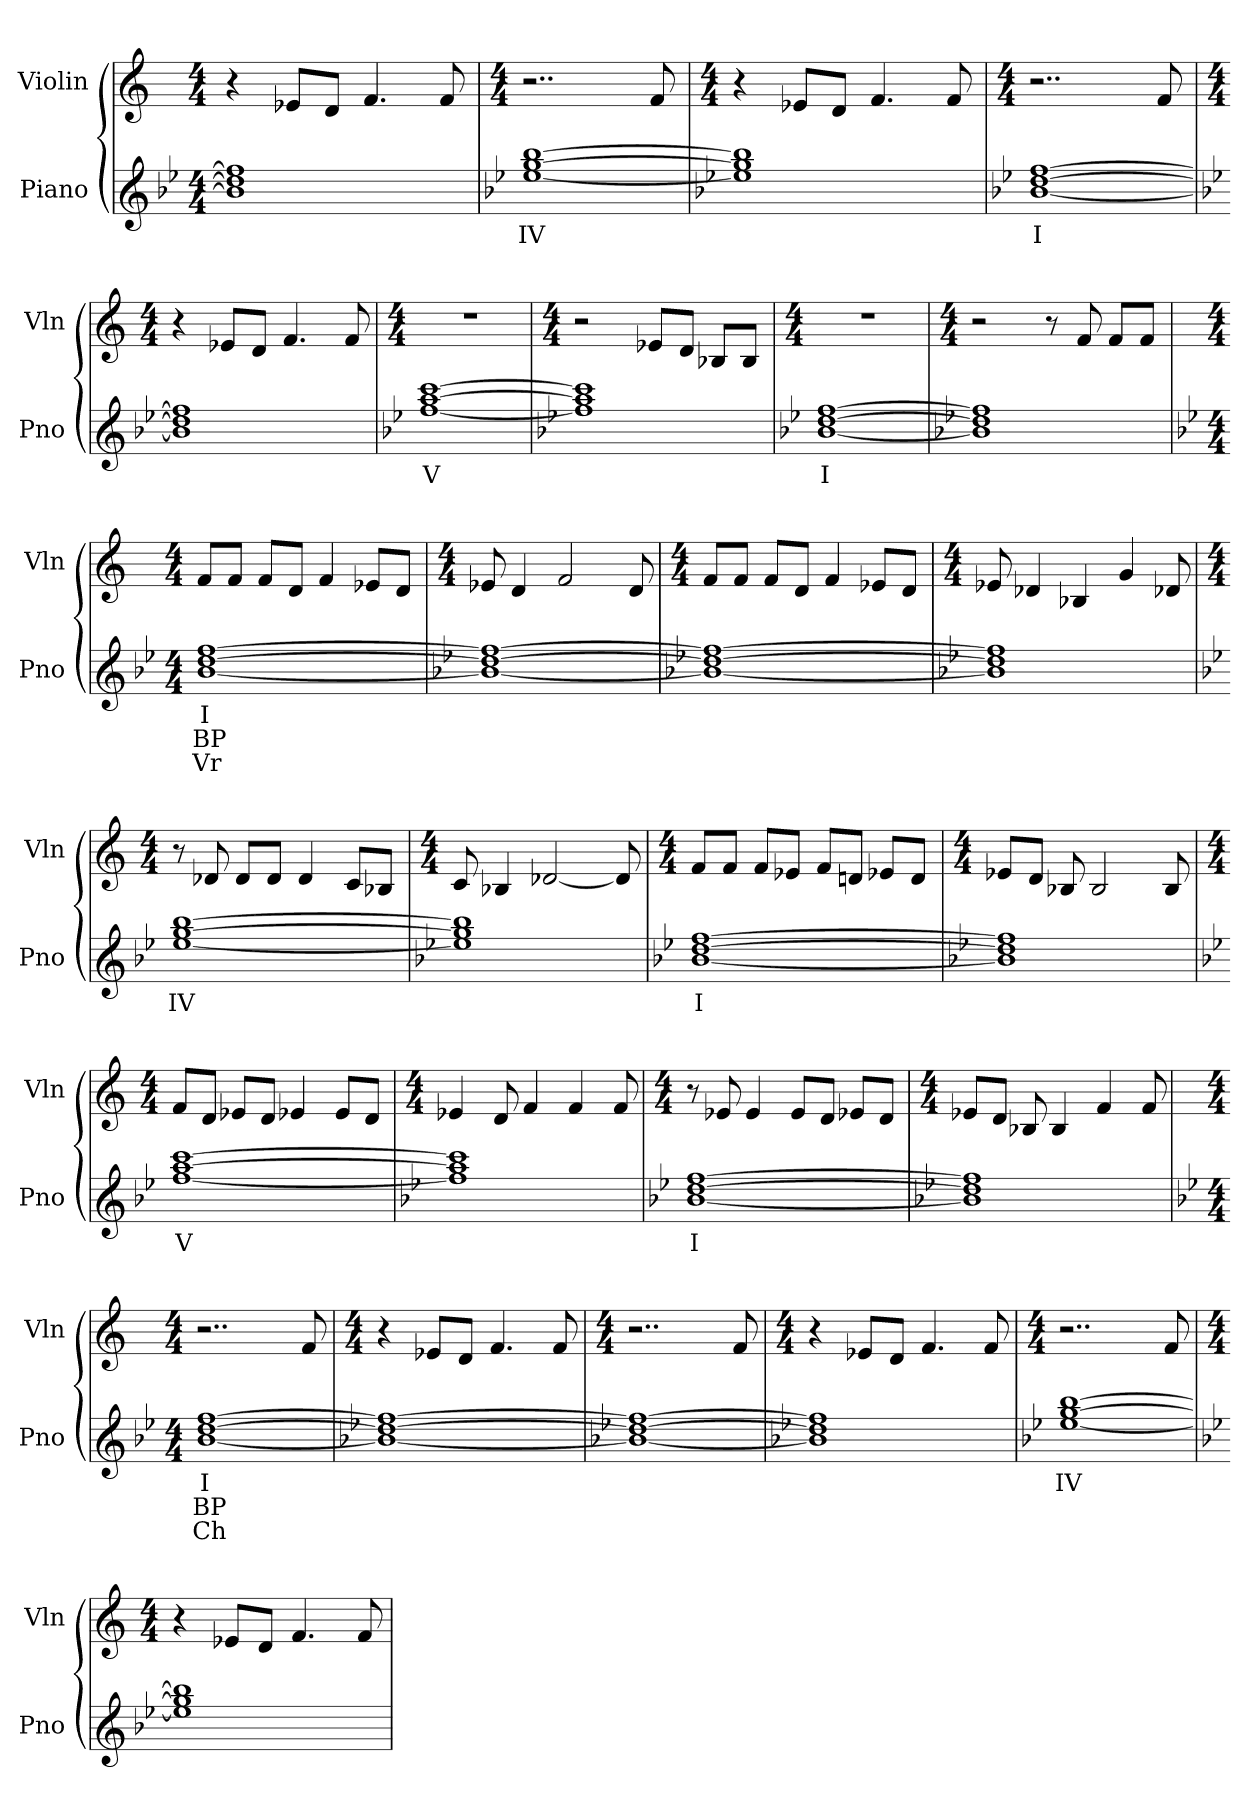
**kern	**text	**text	**text	**kern
*part2	*part2	*part2	*part2	*part1
*staff2	*staff2	*staff2	*staff2	*staff1
*I"Piano	*	*	*	*I"Violin
*I'Pno	*	*	*	*I'Vln
*k[b-e-]	*	*	*	*
*B-:	*	*	*	*
*M4/4	*	*	*	*M4/4
=	=	=	=	=
1b-] 1dd] 1ff]	.	.	.	4r
.	.	.	.	8e-XL
.	.	.	.	8dJ
.	.	.	.	4.f
.	.	.	.	8f
=	=	=	=	=
*k[b-e-]	*	*	*	*
*B-:	*	*	*	*
*	*	*	*	*M4/4
[1ee- [1gg [1bb-	IV	.	.	2..r
.	.	.	.	8f
=	=	=	=	=
*k[b-e-]	*	*	*	*
*B-:	*	*	*	*
*	*	*	*	*M4/4
1ee-] 1gg] 1bb-]	.	.	.	4r
.	.	.	.	8e-XL
.	.	.	.	8dJ
.	.	.	.	4.f
.	.	.	.	8f
=	=	=	=	=
*k[b-e-]	*	*	*	*
*B-:	*	*	*	*
*	*	*	*	*M4/4
[1b- [1dd [1ff	I	.	.	2..r
.	.	.	.	8f
=	=	=	=	=
*k[b-e-]	*	*	*	*
*B-:	*	*	*	*
*	*	*	*	*M4/4
1b-] 1dd] 1ff]	.	.	.	4r
.	.	.	.	8e-XL
.	.	.	.	8dJ
.	.	.	.	4.f
.	.	.	.	8f
=	=	=	=	=
*k[b-e-]	*	*	*	*
*B-:	*	*	*	*
*	*	*	*	*M4/4
[1ff [1aa [1ccc	V	.	.	1r
=	=	=	=	=
*k[b-e-]	*	*	*	*
*B-:	*	*	*	*
*	*	*	*	*M4/4
1ff] 1aa] 1ccc]	.	.	.	2r
.	.	.	.	8e-XL
.	.	.	.	8dJ
.	.	.	.	8B-XL
.	.	.	.	8B-J
=	=	=	=	=
*k[b-e-]	*	*	*	*
*B-:	*	*	*	*
*	*	*	*	*M4/4
[1b- [1dd [1ff	I	.	.	1r
=	=	=	=	=
*k[b-e-]	*	*	*	*
*B-:	*	*	*	*
*	*	*	*	*M4/4
1b-] 1dd] 1ff]	.	.	.	2r
.	.	.	.	8r
.	.	.	.	8f
.	.	.	.	8fL
.	.	.	.	8fJ
=	=	=	=	=
*k[b-e-]	*	*	*	*
*B-:	*	*	*	*
*M4/4	*	*	*	*M4/4
[1b- [1dd [1ff	I	BP	Vr	8fL
.	.	.	.	8fJ
.	.	.	.	8fL
.	.	.	.	8dJ
.	.	.	.	4f
.	.	.	.	8e-XL
.	.	.	.	8dJ
=	=	=	=	=
*k[b-e-]	*	*	*	*
*B-:	*	*	*	*
*	*	*	*	*M4/4
1b-_ 1dd_ 1ff_	.	.	.	8e-X
.	.	.	.	4d
.	.	.	.	2f
.	.	.	.	8d
=	=	=	=	=
*k[b-e-]	*	*	*	*
*B-:	*	*	*	*
*	*	*	*	*M4/4
1b-_ 1dd_ 1ff_	.	.	.	8fL
.	.	.	.	8fJ
.	.	.	.	8fL
.	.	.	.	8dJ
.	.	.	.	4f
.	.	.	.	8e-XL
.	.	.	.	8dJ
=	=	=	=	=
*k[b-e-]	*	*	*	*
*B-:	*	*	*	*
*	*	*	*	*M4/4
1b-] 1dd] 1ff]	.	.	.	8e-X
.	.	.	.	4d-X
.	.	.	.	4B-X
.	.	.	.	4g
.	.	.	.	8d-X
=	=	=	=	=
*k[b-e-]	*	*	*	*
*B-:	*	*	*	*
*	*	*	*	*M4/4
[1ee- [1gg [1bb-	IV	.	.	8r
.	.	.	.	8d-X
.	.	.	.	8d-L
.	.	.	.	8d-J
.	.	.	.	4d-
.	.	.	.	8cL
.	.	.	.	8B-XJ
=	=	=	=	=
*k[b-e-]	*	*	*	*
*B-:	*	*	*	*
*	*	*	*	*M4/4
1ee-] 1gg] 1bb-]	.	.	.	8c
.	.	.	.	4B-X
.	.	.	.	[2d-X
.	.	.	.	8d-]
=	=	=	=	=
*k[b-e-]	*	*	*	*
*B-:	*	*	*	*
*	*	*	*	*M4/4
[1b- [1dd [1ff	I	.	.	8fL
.	.	.	.	8fJ
.	.	.	.	8fL
.	.	.	.	8e-XJ
.	.	.	.	8fL
.	.	.	.	8dnJ
.	.	.	.	8e-XL
.	.	.	.	8dJ
=	=	=	=	=
*k[b-e-]	*	*	*	*
*B-:	*	*	*	*
*	*	*	*	*M4/4
1b-] 1dd] 1ff]	.	.	.	8e-XL
.	.	.	.	8dJ
.	.	.	.	8B-X
.	.	.	.	2B-
.	.	.	.	8B-
=	=	=	=	=
*k[b-e-]	*	*	*	*
*B-:	*	*	*	*
*	*	*	*	*M4/4
[1ff [1aa [1ccc	V	.	.	8fL
.	.	.	.	8dJ
.	.	.	.	8e-XL
.	.	.	.	8dJ
.	.	.	.	4e-X
.	.	.	.	8e-L
.	.	.	.	8dJ
=	=	=	=	=
*k[b-e-]	*	*	*	*
*B-:	*	*	*	*
*	*	*	*	*M4/4
1ff] 1aa] 1ccc]	.	.	.	4e-X
.	.	.	.	8d
.	.	.	.	4f
.	.	.	.	4f
.	.	.	.	8f
=	=	=	=	=
*k[b-e-]	*	*	*	*
*B-:	*	*	*	*
*	*	*	*	*M4/4
[1b- [1dd [1ff	I	.	.	8r
.	.	.	.	8e-X
.	.	.	.	4e-
.	.	.	.	8e-L
.	.	.	.	8dJ
.	.	.	.	8e-XL
.	.	.	.	8dJ
=	=	=	=	=
*k[b-e-]	*	*	*	*
*B-:	*	*	*	*
*	*	*	*	*M4/4
1b-] 1dd] 1ff]	.	.	.	8e-XL
.	.	.	.	8dJ
.	.	.	.	8B-X
.	.	.	.	4B-
.	.	.	.	4f
.	.	.	.	8f
=	=	=	=	=
*k[b-e-]	*	*	*	*
*B-:	*	*	*	*
*M4/4	*	*	*	*M4/4
[1b- [1dd [1ff	I	BP	Ch	2..r
.	.	.	.	8f
=	=	=	=	=
*k[b-e-]	*	*	*	*
*B-:	*	*	*	*
*	*	*	*	*M4/4
1b-_ 1dd_ 1ff_	.	.	.	4r
.	.	.	.	8e-XL
.	.	.	.	8dJ
.	.	.	.	4.f
.	.	.	.	8f
=	=	=	=	=
*k[b-e-]	*	*	*	*
*B-:	*	*	*	*
*	*	*	*	*M4/4
1b-_ 1dd_ 1ff_	.	.	.	2..r
.	.	.	.	8f
=	=	=	=	=
*k[b-e-]	*	*	*	*
*B-:	*	*	*	*
*	*	*	*	*M4/4
1b-] 1dd] 1ff]	.	.	.	4r
.	.	.	.	8e-XL
.	.	.	.	8dJ
.	.	.	.	4.f
.	.	.	.	8f
=	=	=	=	=
*k[b-e-]	*	*	*	*
*B-:	*	*	*	*
*	*	*	*	*M4/4
[1ee- [1gg [1bb-	IV	.	.	2..r
.	.	.	.	8f
=	=	=	=	=
*k[b-e-]	*	*	*	*
*B-:	*	*	*	*
*	*	*	*	*M4/4
1ee-] 1gg] 1bb-]	.	.	.	4r
.	.	.	.	8e-XL
.	.	.	.	8dJ
.	.	.	.	4.f
.	.	.	.	8f
=	=	=	=	=
*-	*-	*-	*-	*-
